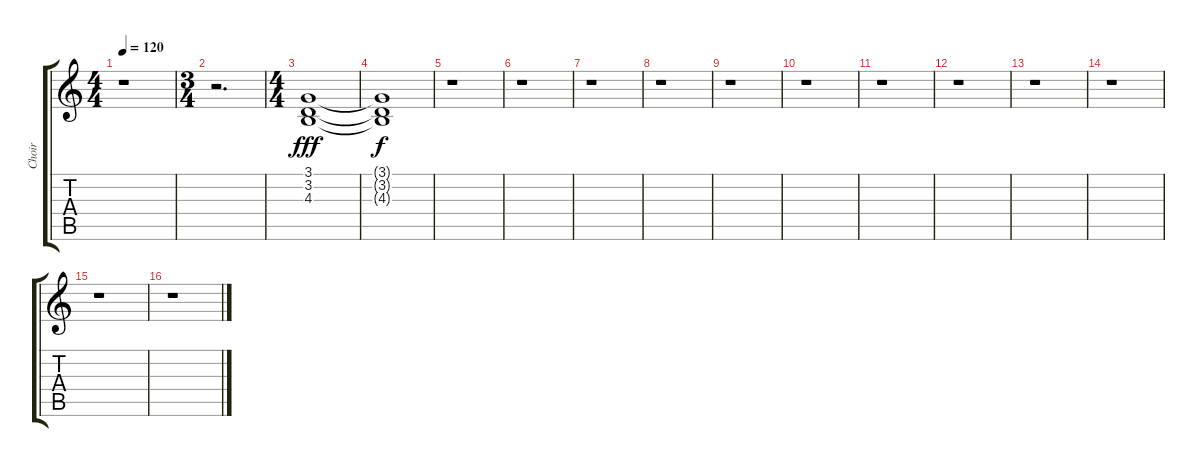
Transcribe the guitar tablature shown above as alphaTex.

\track ("Choir" "Choir") {instrument choiraahs}
\staff {score tabs}
\tuning (E4 B3 G3 D3 A2 E2) {hide}
\ts (4 4)
\tempo 120
\clef g2
\ks c
r.1{dy f} |
\ts (3 4)
r.2{d} |
\ts (4 4)
(3.1 3.2 4.3).1{dy fff volume 5} |
(3.1{t} 3.2{t} 4.3{t}).1{dy f} |
r.1 |
r.1 |
r.1 |
r.1 |
r.1 |
r.1 |
r.1 |
r.1 |
r.1 |
r.1 |
r.1 |
r.1
